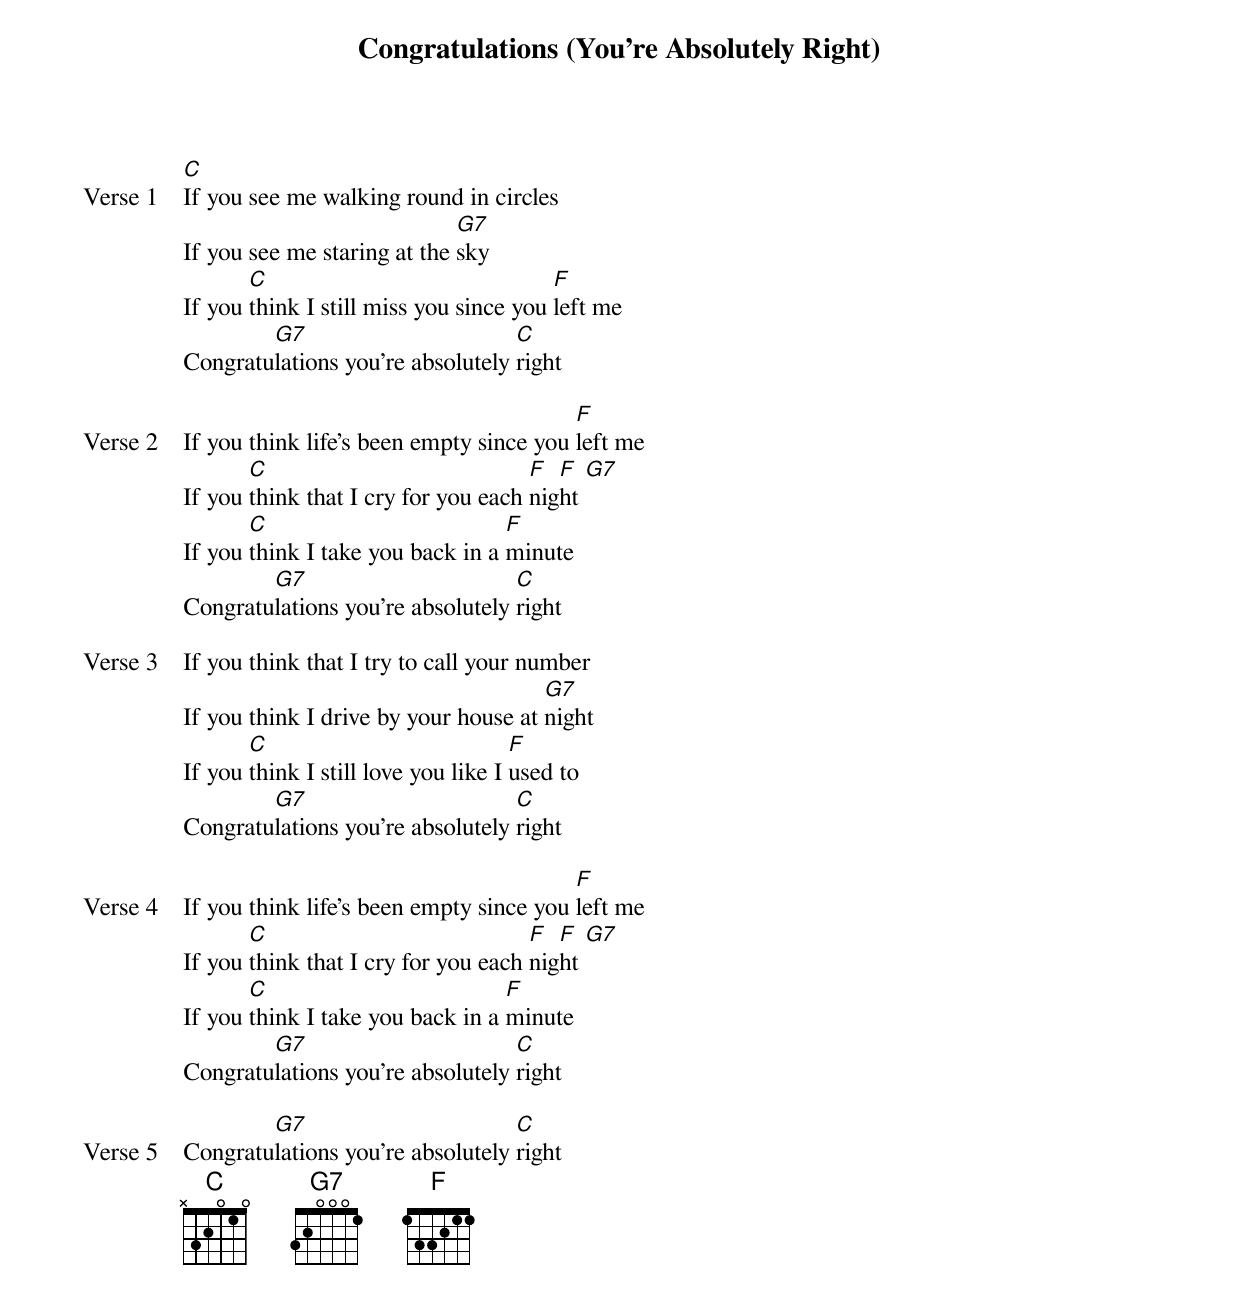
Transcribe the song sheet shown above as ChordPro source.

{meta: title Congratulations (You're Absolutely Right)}
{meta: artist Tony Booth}
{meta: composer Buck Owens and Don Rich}
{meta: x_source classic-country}
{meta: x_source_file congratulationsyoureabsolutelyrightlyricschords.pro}
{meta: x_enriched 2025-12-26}

{start_of_verse: Verse 1}
[C]If you see me walking round in circles
If you see me staring at the [G7]sky
If you [C]think I still miss you since you [F]left me
Congratu[G7]lations you're absolutely [C]right
{end_of_verse}

{start_of_verse: Verse 2}
If you think life's been empty since you [F]left me
If you [C]think that I cry for you each [F]nig[F]ht [G7]
If you [C]think I take you back in a [F]minute
Congratu[G7]lations you're absolutely [C]right
{end_of_verse}

{start_of_verse: Verse 3}
If you think that I try to call your number
If you think I drive by your house at [G7]night
If you [C]think I still love you like I [F]used to
Congratu[G7]lations you're absolutely [C]right
{end_of_verse}

{start_of_verse: Verse 4}
If you think life's been empty since you [F]left me
If you [C]think that I cry for you each [F]nig[F]ht [G7]
If you [C]think I take you back in a [F]minute
Congratu[G7]lations you're absolutely [C]right
{end_of_verse}

{start_of_verse: Verse 5}
Congratu[G7]lations you're absolutely [C]right
{end_of_verse}
